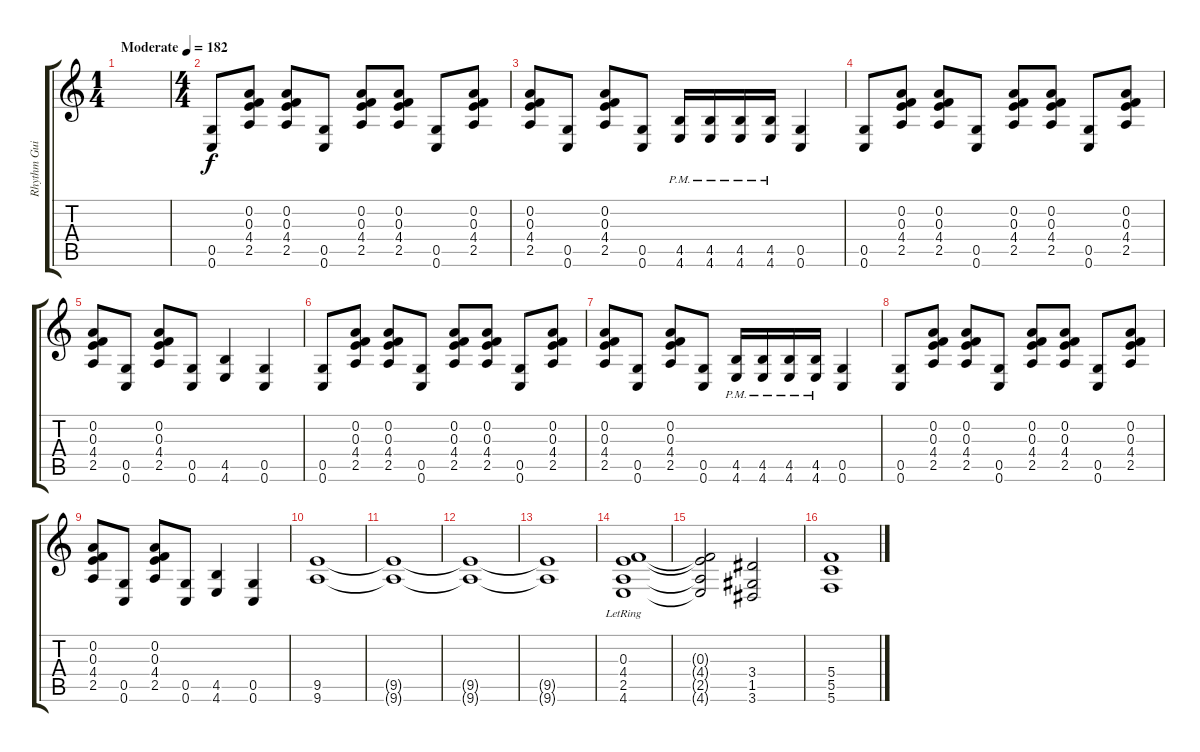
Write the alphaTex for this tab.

\track ("Rhythm Guitar 1" "Rhythm Gui") {instrument distortionguitar}
\staff {score tabs}
\tuning (D4 A3 F3 C3 G2 C2) {hide}
\ts (1 4)
\tempo (182 "Moderate")
\clef g2
\ks c
|
\ts (4 4)
(0.5 0.6).8 (0.2 0.3 4.4 2.5).8 (0.2 0.3 4.4 2.5).8 (0.5 0.6).8 (0.2 0.3 4.4 2.5).8 (0.2 0.3 4.4 2.5).8 (0.5 0.6).8 (0.2 0.3 4.4 2.5).8 |
(0.2 0.3 4.4 2.5).8 (0.5 0.6).8 (0.2 0.3 4.4 2.5).8 (0.5 0.6).8 (4.5{pm} 4.6{pm}).16 (4.5{pm} 4.6{pm}).16 (4.5{pm} 4.6{pm}).16 (4.5{pm} 4.6{pm}).16 (0.5 0.6).4 |
(0.5 0.6).8 (0.2 0.3 4.4 2.5).8 (0.2 0.3 4.4 2.5).8 (0.5 0.6).8 (0.2 0.3 4.4 2.5).8 (0.2 0.3 4.4 2.5).8 (0.5 0.6).8 (0.2 0.3 4.4 2.5).8 |
(0.2 0.3 4.4 2.5).8 (0.5 0.6).8 (0.2 0.3 4.4 2.5).8 (0.5 0.6).8 (4.5 4.6).4 (0.5 0.6).4 |
(0.5 0.6).8 (0.2 0.3 4.4 2.5).8 (0.2 0.3 4.4 2.5).8 (0.5 0.6).8 (0.2 0.3 4.4 2.5).8 (0.2 0.3 4.4 2.5).8 (0.5 0.6).8 (0.2 0.3 4.4 2.5).8 |
(0.2 0.3 4.4 2.5).8 (0.5 0.6).8 (0.2 0.3 4.4 2.5).8 (0.5 0.6).8 (4.5{pm} 4.6{pm}).16 (4.5{pm} 4.6{pm}).16 (4.5{pm} 4.6{pm}).16 (4.5{pm} 4.6{pm}).16 (0.5 0.6).4 |
(0.5 0.6).8 (0.2 0.3 4.4 2.5).8 (0.2 0.3 4.4 2.5).8 (0.5 0.6).8 (0.2 0.3 4.4 2.5).8 (0.2 0.3 4.4 2.5).8 (0.5 0.6).8 (0.2 0.3 4.4 2.5).8 |
(0.2 0.3 4.4 2.5).8 (0.5 0.6).8 (0.2 0.3 4.4 2.5).8 (0.5 0.6).8 (4.5 4.6).4 (0.5 0.6).4 |
(9.5 9.6).1 |
(9.5{t} 9.6{t}).1 |
(9.5{t} 9.6{t}).1 |
(9.5{t} 9.6{t}).1 |
(0.3{lr} 4.4{lr} 2.5{lr} 4.6{lr}).1 |
(0.3{t} 4.4{t} 2.5{t} 4.6{t}).2 (3.4 1.5 3.6).2 |
(5.4 5.5 5.6).1
